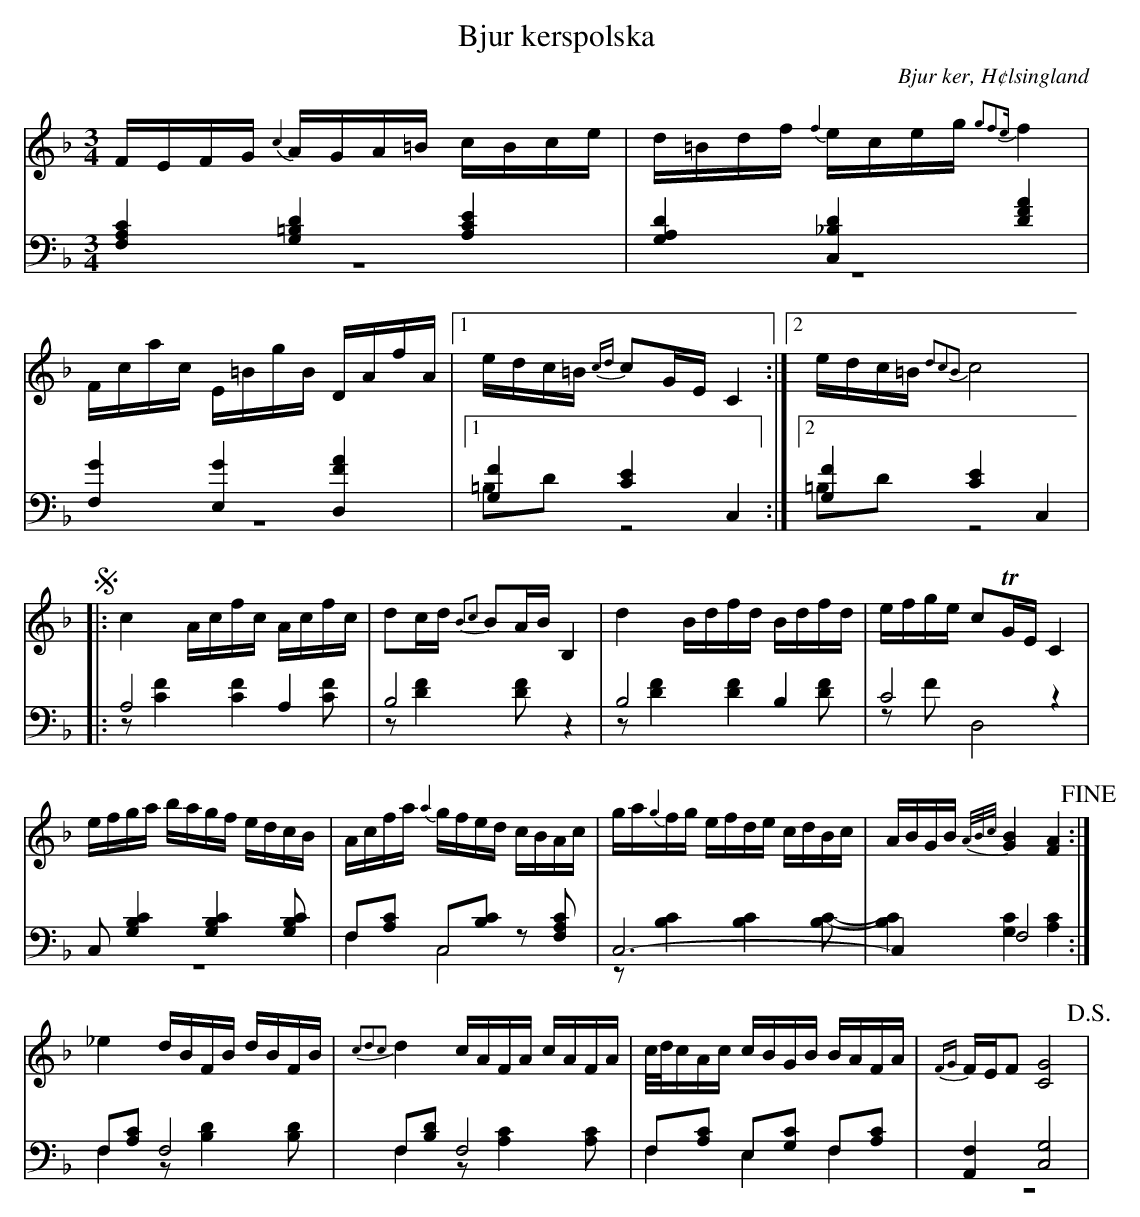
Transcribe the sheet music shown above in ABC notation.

X:1
T: Bjur kerspolska
O: Bjur ker, H¢lsingland
M: 3/4
L: 1/16
K: F
V:1
V:2
V:3 merge
V:1
FEFG {c2}AGA=B cBce|d=Bdf {f2}eceg {g2f2e}f4|Fcac E=BgB DAfA|1 edc=B {cd}c2GE C4:|2 edc=B {d2c2B2}c8 |
!segno! |:c4 Acfc Acfc|d2cd {B2c2}B2AB B,4|d4 Bdfd Bdfd|efge c2TGE C4|
efga bagf edcB|Acfa {a2}gfed cBAc|ga{g2}fg efde cdBc|ABGB {A/B/c/}[G4B4] [F4A4] !fine!:|
_e4 dBFB dBFB|{c2d2c2}d4 cAFA cAFA|c/d/cAc cBGB BAFA|{FG}FEF2 [C8G8] !D.S.!|
V:2 clef=bass
[F,4A,4C4] [G,4=B,4D4] [A,4C4E4]|[G,4A,4D4] [C,4_B,4D4] [D4F4A4]|[F,4G4] [E,4G4] [D,4F4A4]|1 [G,4F4] [C4E4] C,4:|2 [G,4F4] [C4E4] C,4 |
|:A,8 A,4|B,8 z4|B,8  B,4|C8 z4|
C,2 [G,4B,4C4] [G,4B,4C4] [G,2B,2C2]|F,2[A,2C2] C,2[B,2C2] z2 [F,2A,2C2]|C,12-|C,4 F,8:|
F,2[A,2C2] F,8|F,2[B,2D2] F,8|F,2[A,2C2] E,2[G,2C2] F,2[A,2C2]|[A,,4F,4] [C,8G,8] |
V:3 clef=bass
z12|z12|z12|1 =B,2D2 z8:|2 =B,2D2 z8|
|:z2 [C4F4] [C4F4] [C2F2]|z2 [D4F4] [D2F2] z4|z2 [D4F4] [D4F4] [D2F2]|z2 F2 D,8|
z12|F,4 C,8|z2 [B,4C4] [B,4C4] [B,2C2]-|[B,4C4] [G,4C4] [A,4C4]:|
F,4 z2 [B,4D4] [B,2D2]|F,4 z2 [A,4C4] [A,2C2]|F,4 E,4 F,4|z12|
